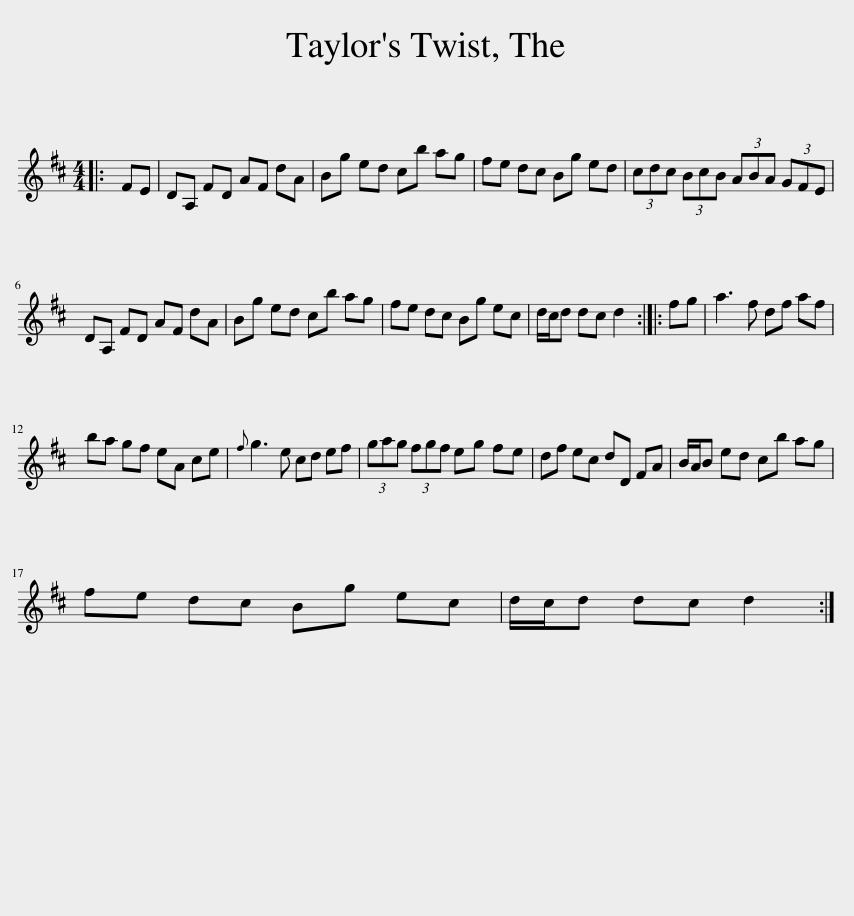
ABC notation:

X:1
L:1/8
M:4/4
I:linebreak $
K:D
V:1 treble
V:1
|: FE | DA, FD AF dA | Bg ed cb ag | fe dc Bg ed | (3cdc (3BcB (3ABA (3GFE |$ %5
 DA, FD AF dA | Bg ed cb ag | fe dc Bg ec | d/c/d dc d2 :: fg | %10
 a3 f df af |$ ba gf eA ce |{f} g3 e cd ef | (3gag (3fgf eg fe | df ec dD FA | %15
 B/A/B ed cb ag |$ fe dc Bg ec | d/c/d dc d2 :| %18
